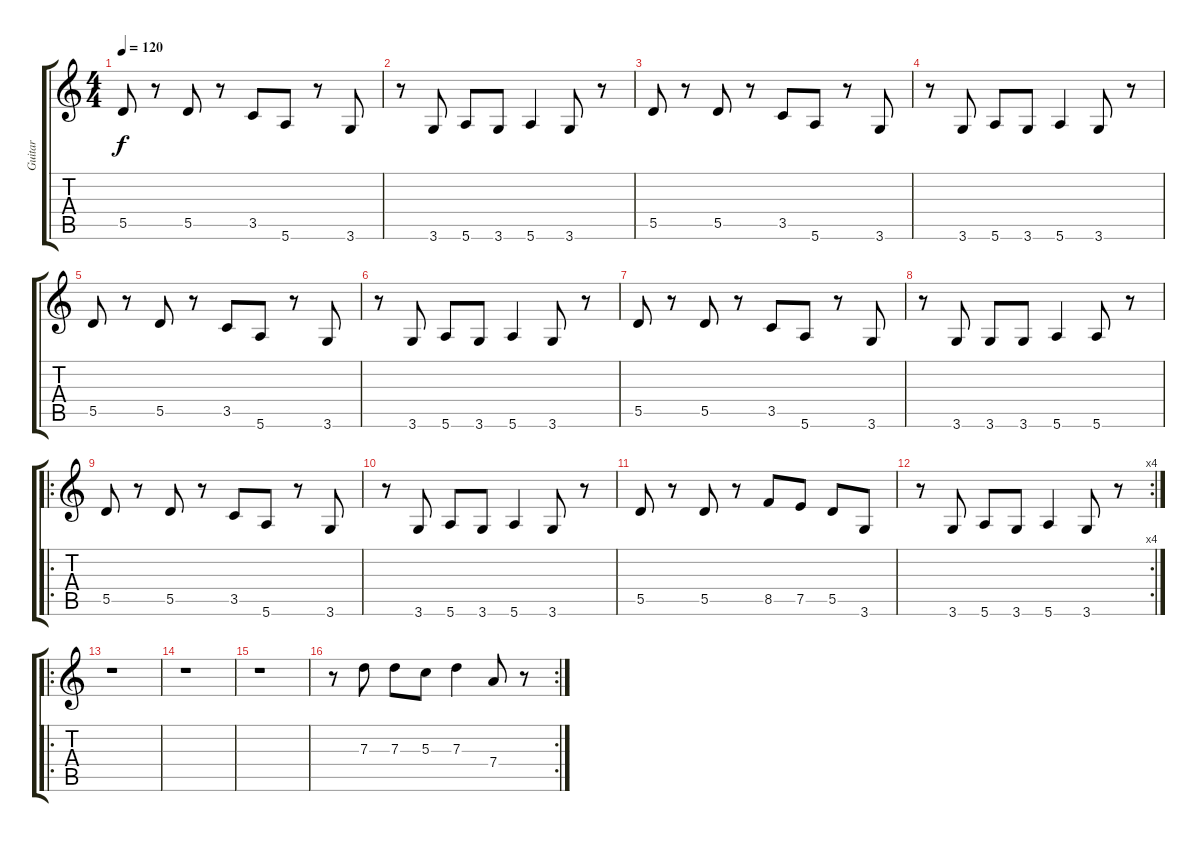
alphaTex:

\track ("Guitar" "Guitar") {instrument distortionguitar}
\staff {score tabs}
\tuning (E4 B3 G3 D3 A2 E2) {hide}
\ts (4 4)
\tempo 120
\clef g2
\ks c
5.5.8{dy f instrument distortionguitar} r.8 5.5.8 r.8 3.5.8 5.6.8 r.8 3.6.8 |
r.8 3.6.8 5.6.8 3.6.8 5.6.4 3.6.8 r.8 |
5.5.8 r.8 5.5.8 r.8 3.5.8 5.6.8 r.8 3.6.8 |
r.8 3.6.8 5.6.8 3.6.8 5.6.4 3.6.8 r.8 |
5.5.8 r.8 5.5.8 r.8 3.5.8 5.6.8 r.8 3.6.8 |
r.8 3.6.8 5.6.8 3.6.8 5.6.4 3.6.8 r.8 |
5.5.8 r.8 5.5.8 r.8 3.5.8 5.6.8 r.8 3.6.8 |
r.8 3.6.8 3.6.8 3.6.8 5.6.4 5.6.8 r.8 |
\ro
5.5.8 r.8 5.5.8 r.8 3.5.8 5.6.8 r.8 3.6.8 |
r.8 3.6.8 5.6.8 3.6.8 5.6.4 3.6.8 r.8 |
5.5.8 r.8 5.5.8 r.8 8.5.8 7.5.8 5.5.8 3.6.8 |
\rc 4
r.8 3.6.8 5.6.8 3.6.8 5.6.4 3.6.8 r.8 |
\ro
r.1 |
r.1 |
r.1 |
\rc 2
r.8 7.3.8 7.3.8 5.3.8 7.3.4 7.4.8 r.8
